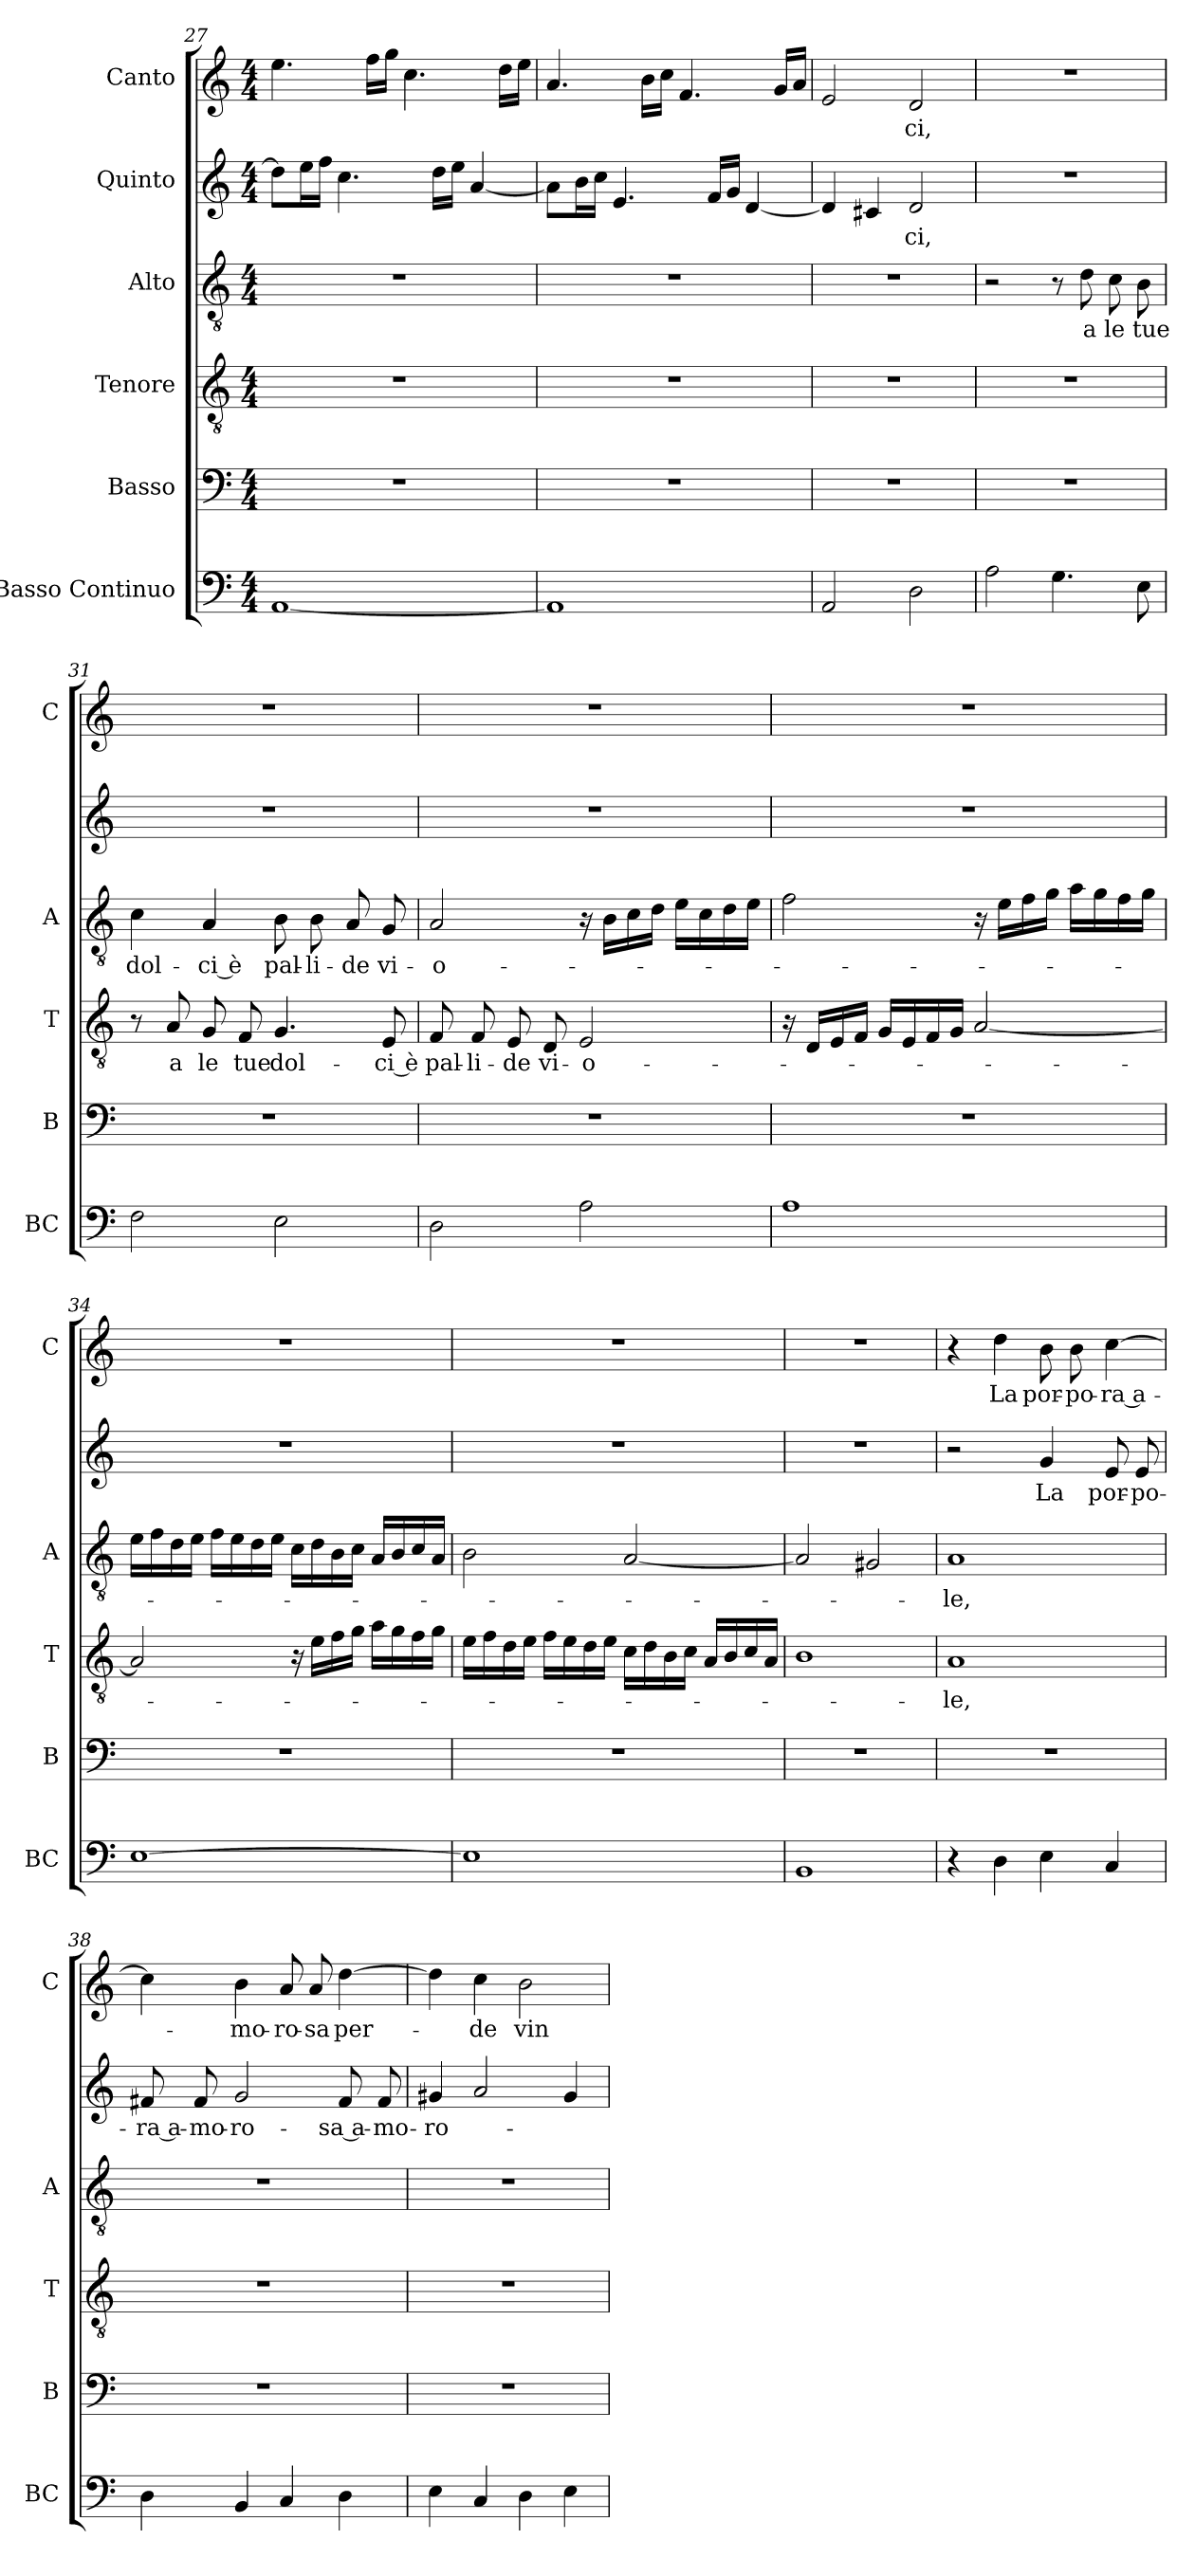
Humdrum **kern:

**kern	**kern	**kern	**text	**kern	**text	**kern	**text	**kern	**text
*part6	*part5	*part4	*part4	*part3	*part3	*part2	*part2	*part1	*part1
*staff6	*staff5	*staff4	*staff4	*staff3	*staff3	*staff2	*staff2	*staff1	*staff1
*I"Basso Continuo	*I"Basso	*I"Tenore	*	*I"Alto	*	*I"Quinto	*	*I"Canto	*
*I'BC	*I'B	*I'T	*	*I'A	*	*	*	*I'C	*
*clefF4	*clefF4	*clefGv2	*	*clefGv2	*	*clefG2	*	*clefG2	*
*k[]	*k[]	*k[]	*	*k[]	*	*k[]	*	*k[]	*
*C:	*C:	*C:	*	*C:	*	*C:	*	*C:	*
*M4/4	*M4/4	*M4/4	*	*M4/4	*	*M4/4	*	*M4/4	*
=27	=27	=27	=27	=27	=27	=27	=27	=27	=27
[1AA	1r	1r	.	1r	.	8dd\L]	.	4.ee\	.
.	.	.	.	.	.	16ee\L	.	.	.
.	.	.	.	.	.	16ff\JJ	.	.	.
.	.	.	.	.	.	4.cc\	.	.	.
.	.	.	.	.	.	.	.	16ff\LL	.
.	.	.	.	.	.	.	.	16gg\JJ	.
.	.	.	.	.	.	.	.	4.cc\	.
.	.	.	.	.	.	16dd\LL	.	.	.
.	.	.	.	.	.	16ee\JJ	.	.	.
.	.	.	.	.	.	[4a/	.	.	.
.	.	.	.	.	.	.	.	16dd\LL	.
.	.	.	.	.	.	.	.	16ee\JJ	.
!!LO:LB:g=z
=28	=28	=28	=28	=28	=28	=28	=28	=28	=28
1AA]	1r	1r	.	1r	.	8a\L]	.	4.a/	.
.	.	.	.	.	.	16b\L	.	.	.
.	.	.	.	.	.	16cc\JJ	.	.	.
.	.	.	.	.	.	4.e/	.	.	.
.	.	.	.	.	.	.	.	16b\LL	.
.	.	.	.	.	.	.	.	16cc\JJ	.
.	.	.	.	.	.	.	.	4.f/	.
.	.	.	.	.	.	16f/LL	.	.	.
.	.	.	.	.	.	16g/JJ	.	.	.
.	.	.	.	.	.	[4d/	.	.	.
.	.	.	.	.	.	.	.	16g/LL	.
.	.	.	.	.	.	.	.	16a/JJ	.
=29	=29	=29	=29	=29	=29	=29	=29	=29	=29
2AA/	1r	1r	.	1r	.	4d/]	.	2e/	.
.	.	.	.	.	.	4c#X/	.	.	.
!	!	!	!	!	!	!	!LO:LY:b	!	!LO:LY:b
2D\	.	.	.	.	.	2d/	-ci,	2d/	-ci,
=30	=30	=30	=30	=30	=30	=30	=30	=30	=30
2A\	1r	1r	.	2r	.	1r	.	1r	.
4.G\	.	.	.	8r	.	.	.	.	.
!	!	!	!	!	!LO:LY:b	!	!	!	!
.	.	.	.	8d\	a	.	.	.	.
!	!	!	!	!	!LO:LY:b	!	!	!	!
.	.	.	.	8c\	le	.	.	.	.
!	!	!	!	!	!LO:LY:b	!	!	!	!
8E\	.	.	.	8B\	tue	.	.	.	.
=31	=31	=31	=31	=31	=31	=31	=31	=31	=31
!	!	!	!	!	!LO:LY:b	!	!	!	!
2F\	1r	8r	.	4c\	dol-	1r	.	1r	.
!	!	!	!LO:LY:b	!	!	!	!	!	!
.	.	8A/	a	.	.	.	.	.	.
!	!	!	!LO:LY:b	!	!LO:LY:b	!	!	!	!
.	.	8G/	le	4A/	-ci è	.	.	.	.
!	!	!	!LO:LY:b	!	!	!	!	!	!
.	.	8F/	tue	.	.	.	.	.	.
!	!	!	!LO:LY:b	!	!LO:LY:b	!	!	!	!
2E\	.	4.G/	dol-	8B\	pal-	.	.	.	.
!	!	!	!	!	!LO:LY:b	!	!	!	!
.	.	.	.	8B\	-li-	.	.	.	.
!	!	!	!	!	!LO:LY:b	!	!	!	!
.	.	.	.	8A/	-de	.	.	.	.
!	!	!	!LO:LY:b	!	!LO:LY:b	!	!	!	!
.	.	8E/	-ci è	8G/	vi-	.	.	.	.
=32	=32	=32	=32	=32	=32	=32	=32	=32	=32
!	!	!	!LO:LY:b	!	!LO:LY:b	!	!	!	!
2D\	1r	8F/	pal-	2A/	-o-	1r	.	1r	.
!	!	!	!LO:LY:b	!	!	!	!	!	!
.	.	8F/	-li-	.	.	.	.	.	.
!	!	!	!LO:LY:b	!	!	!	!	!	!
.	.	8E/	-de	.	.	.	.	.	.
!	!	!	!LO:LY:b	!	!	!	!	!	!
.	.	8D/	vi-	.	.	.	.	.	.
!	!	!	!LO:LY:b	!	!	!	!	!	!
2A\	.	2E/	-o-	16r	.	.	.	.	.
.	.	.	.	16B\LL	.	.	.	.	.
.	.	.	.	16c\	.	.	.	.	.
.	.	.	.	16d\JJ	.	.	.	.	.
.	.	.	.	16e\LL	.	.	.	.	.
.	.	.	.	16c\	.	.	.	.	.
.	.	.	.	16d\	.	.	.	.	.
.	.	.	.	16e\JJ	.	.	.	.	.
=33	=33	=33	=33	=33	=33	=33	=33	=33	=33
1A	1r	16r	.	2f\	.	1r	.	1r	.
.	.	16D/LL	.	.	.	.	.	.	.
.	.	16E/	.	.	.	.	.	.	.
.	.	16F/JJ	.	.	.	.	.	.	.
.	.	16G/LL	.	.	.	.	.	.	.
.	.	16E/	.	.	.	.	.	.	.
.	.	16F/	.	.	.	.	.	.	.
.	.	16G/JJ	.	.	.	.	.	.	.
.	.	[2A/	.	16r	.	.	.	.	.
.	.	.	.	16e\LL	.	.	.	.	.
.	.	.	.	16f\	.	.	.	.	.
.	.	.	.	16g\JJ	.	.	.	.	.
.	.	.	.	16a\LL	.	.	.	.	.
.	.	.	.	16g\	.	.	.	.	.
.	.	.	.	16f\	.	.	.	.	.
.	.	.	.	16g\JJ	.	.	.	.	.
!!LO:PB:g=z
=34	=34	=34	=34	=34	=34	=34	=34	=34	=34
[1E	1r	2A/]	.	16e\LL	.	1r	.	1r	.
.	.	.	.	16f\	.	.	.	.	.
.	.	.	.	16d\	.	.	.	.	.
.	.	.	.	16e\JJ	.	.	.	.	.
.	.	.	.	16f\LL	.	.	.	.	.
.	.	.	.	16e\	.	.	.	.	.
.	.	.	.	16d\	.	.	.	.	.
.	.	.	.	16e\JJ	.	.	.	.	.
.	.	16r	.	16c\LL	.	.	.	.	.
.	.	16e\LL	.	16d\	.	.	.	.	.
.	.	16f\	.	16B\	.	.	.	.	.
.	.	16g\JJ	.	16c\JJ	.	.	.	.	.
.	.	16a\LL	.	16A/LL	.	.	.	.	.
.	.	16g\	.	16B/	.	.	.	.	.
.	.	16f\	.	16c/	.	.	.	.	.
.	.	16g\JJ	.	16A/JJ	.	.	.	.	.
=35	=35	=35	=35	=35	=35	=35	=35	=35	=35
1E]	1r	16e\LL	.	2B\	.	1r	.	1r	.
.	.	16f\	.	.	.	.	.	.	.
.	.	16d\	.	.	.	.	.	.	.
.	.	16e\JJ	.	.	.	.	.	.	.
.	.	16f\LL	.	.	.	.	.	.	.
.	.	16e\	.	.	.	.	.	.	.
.	.	16d\	.	.	.	.	.	.	.
.	.	16e\JJ	.	.	.	.	.	.	.
.	.	16c\LL	.	[2A/	.	.	.	.	.
.	.	16d\	.	.	.	.	.	.	.
.	.	16B\	.	.	.	.	.	.	.
.	.	16c\JJ	.	.	.	.	.	.	.
.	.	16A/LL	.	.	.	.	.	.	.
.	.	16B/	.	.	.	.	.	.	.
.	.	16c/	.	.	.	.	.	.	.
.	.	16A/JJ	.	.	.	.	.	.	.
=36	=36	=36	=36	=36	=36	=36	=36	=36	=36
1BB	1r	1B	.	2A/]	.	1r	.	1r	.
.	.	.	.	2G#X/	.	.	.	.	.
=37	=37	=37	=37	=37	=37	=37	=37	=37	=37
!	!	!	!LO:LY:b	!	!LO:LY:b	!	!	!	!
4r	1r	1A	-le,	1A	-le,	2r	.	4r	.
!	!	!	!	!	!	!	!	!	!LO:LY:b
4D\	.	.	.	.	.	.	.	4dd\	La
!	!	!	!	!	!	!	!LO:LY:b	!	!LO:LY:b
4E\	.	.	.	.	.	4g/	La	8b\	por-
!	!	!	!	!	!	!	!	!	!LO:LY:b
.	.	.	.	.	.	.	.	8b\	-po-
!	!	!	!	!	!	!	!LO:LY:b	!	!LO:LY:b
4C/	.	.	.	.	.	8e/	por-	[4cc\	-ra a-
!	!	!	!	!	!	!	!LO:LY:b	!	!
.	.	.	.	.	.	8e/	-po-	.	.
=38	=38	=38	=38	=38	=38	=38	=38	=38	=38
!	!	!	!	!	!	!	!LO:LY:b	!	!
4D\	1r	1r	.	1r	.	8f#X/	-ra a-	4cc\]	.
!	!	!	!	!	!	!	!LO:LY:b	!	!
.	.	.	.	.	.	8f#/	-mo-	.	.
!	!	!	!	!	!	!	!LO:LY:b	!	!LO:LY:b
4BB/	.	.	.	.	.	2g/	-ro-	4b\	-mo-
!	!	!	!	!	!	!	!	!	!LO:LY:b
4C/	.	.	.	.	.	.	.	8a/	-ro-
!	!	!	!	!	!	!	!	!	!LO:LY:b
.	.	.	.	.	.	.	.	8a/	-sa
!	!	!	!	!	!	!	!LO:LY:b	!	!LO:LY:b
4D\	.	.	.	.	.	8f#/	-sa a-	[4dd\	per-
!	!	!	!	!	!	!	!LO:LY:b	!	!
.	.	.	.	.	.	8f#/	-mo-	.	.
=39	=39	=39	=39	=39	=39	=39	=39	=39	=39
!	!	!	!	!	!	!	!LO:LY:b	!	!
4E\	1r	1r	.	1r	.	4g#X/	-ro-	4dd\]	.
!	!	!	!	!	!	!	!	!	!LO:LY:b
4C/	.	.	.	.	.	2a/	.	4cc\	-de
!	!	!	!	!	!	!	!	!	!LO:LY:b
4D\	.	.	.	.	.	.	.	2b\	vin-
4E\	.	.	.	.	.	4g#/	.	.	.
=	=	=	=	=	=	=	=	=	=
*-	*-	*-	*-	*-	*-	*-	*-	*-	*-
